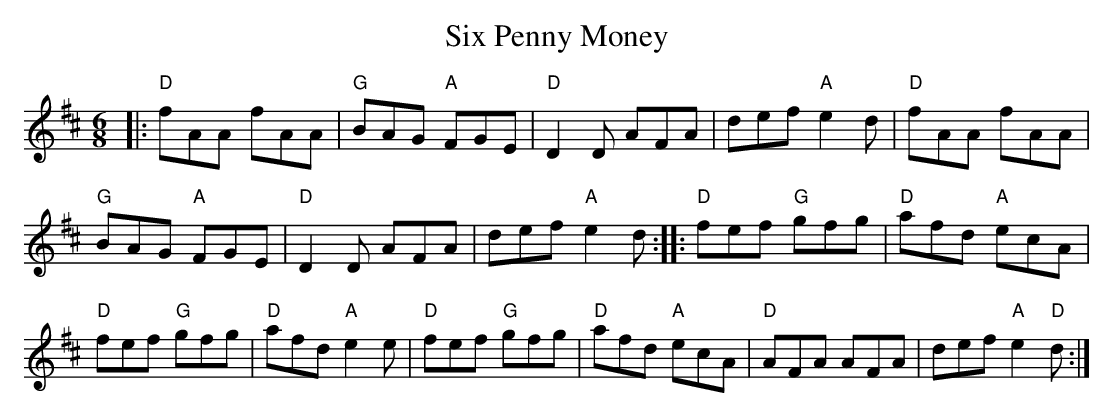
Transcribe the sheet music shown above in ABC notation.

X:1
T: Six Penny Money
M: 6/8
L: 1/8
K: D
|:\
"D"fAA fAA | "G"BAG "A"FGE | "D"D2D AFA | def "A"e2d |\
"D"fAA fAA |
             "G"BAG "A"FGE | "D"D2D AFA | def "A"e2d ::\
"D"fef "G"gfg | "D"afd "A"ecA |
                                "D"fef "G"gfg | "D"afd "A"e2e |\
"D"fef "G"gfg | "D"afd "A"ecA | "D"AFA AFA | def "A"e2"D"d :|
